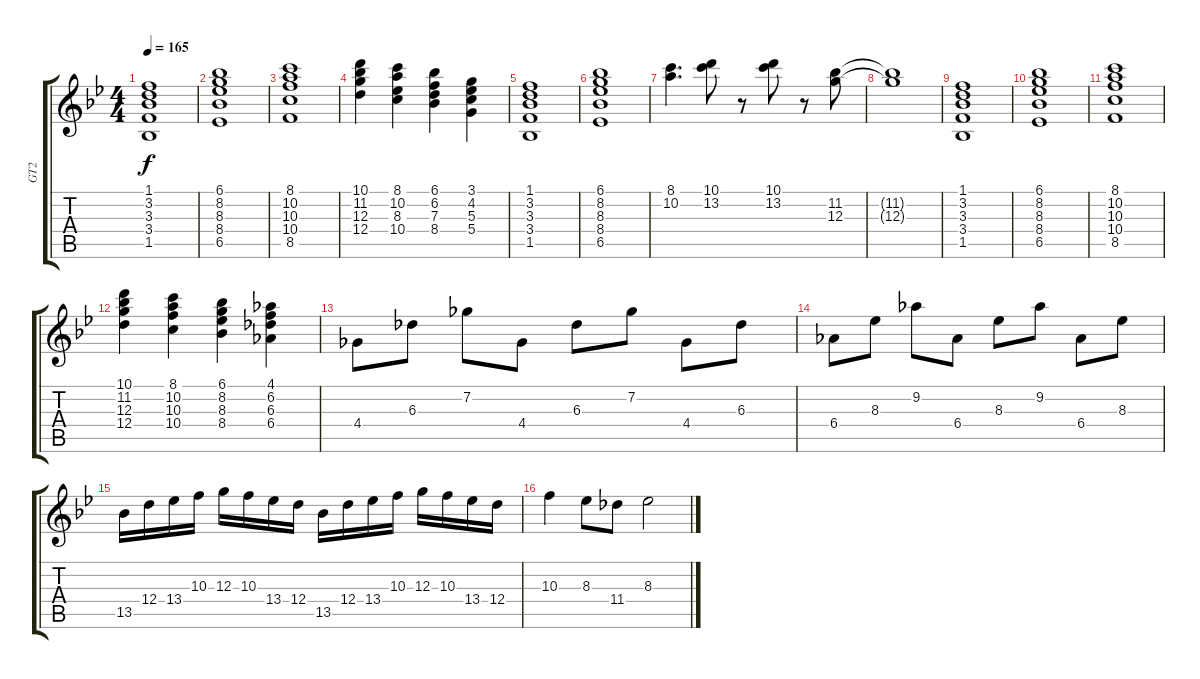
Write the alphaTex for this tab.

\track ("GT2" "GT2") {instrument distortionguitar}
\staff {score tabs}
\tuning (E4 B3 G3 D3 A2 E2) {hide}
\ts (4 4)
\tempo 165
\clef g2
\ks bb
(1.1 3.2 3.3 3.4 1.5).1{dy f} |
(6.1 8.2 8.3 8.4 6.5).1 |
(8.1 10.2 10.3 10.4 8.5).1 |
(10.1 11.2 12.3 12.4).4 (8.1 10.2 8.3 10.4).4 (6.1 6.2 7.3 8.4).4 (3.1 4.2 5.3 5.4).4 |
(1.1 3.2 3.3 3.4 1.5).1 |
(6.1 8.2 8.3 8.4 6.5).1 |
(8.1 10.2).4{d} (10.1 13.2).8 r.8 (10.1 13.2).8 r.8 (11.2 12.3).8 |
(11.2{t} 12.3{t}).1 |
(1.1 3.2 3.3 3.4 1.5).1 |
(6.1 8.2 8.3 8.4 6.5).1 |
(8.1 10.2 10.3 10.4 8.5).1 |
(10.1 11.2 12.3 12.4).4 (8.1 10.2 10.3 10.4).4 (6.1 8.2 8.3 8.4).4 (4.1 6.2 6.3 6.4).4 |
4.4.8 6.3.8 7.2.8 4.4.8 6.3.8 7.2.8 4.4.8 6.3.8 |
6.4.8 8.3.8 9.2.8 6.4.8 8.3.8 9.2.8 6.4.8 8.3.8 |
13.5.16 12.4.16 13.4.16 10.3.16 12.3.16 10.3.16 13.4.16 12.4.16 13.5.16 12.4.16 13.4.16 10.3.16 12.3.16 10.3.16 13.4.16 12.4.16 |
10.3.4 8.3.8 11.4.8 8.3.2
